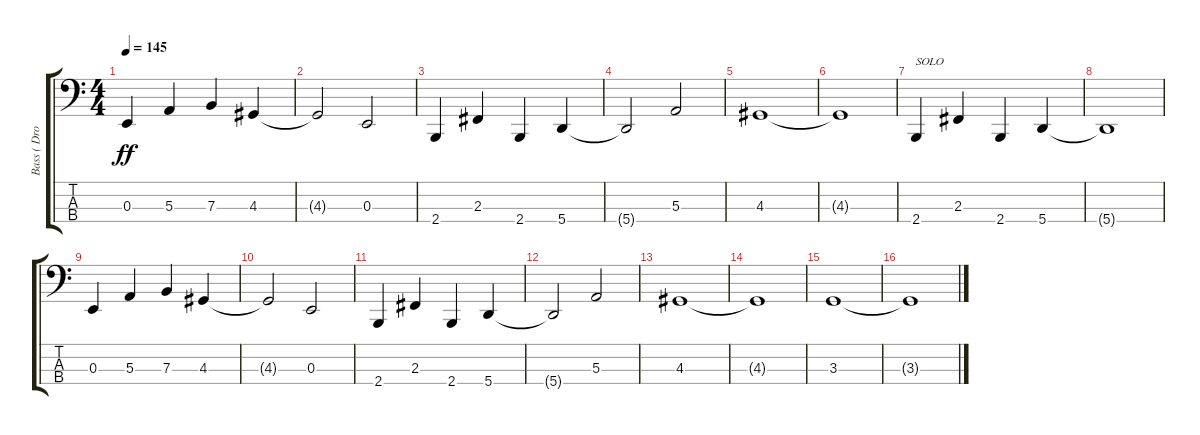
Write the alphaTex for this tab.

\track ("Bass ( Drop A )" "Bass ( Dro") {instrument electricbassfinger}
\staff {score tabs}
\tuning (D2 A1 E1 A0) {hide}
\ts (4 4)
\tempo 145
\clef f4
\ks c
0.3.4{dy ff} 5.3.4 7.3.4 4.3.4 |
4.3{t}.2 0.3.2 |
2.4.4 2.3.4 2.4.4 5.4.4 |
5.4{t}.2 5.3.2 |
4.3.1 |
4.3{t}.1 |
2.4.4{txt "SOLO"} 2.3.4 2.4.4 5.4.4 |
5.4{t}.1 |
0.3.4 5.3.4 7.3.4 4.3.4 |
4.3{t}.2 0.3.2 |
2.4.4 2.3.4 2.4.4 5.4.4 |
5.4{t}.2 5.3.2 |
4.3.1 |
4.3{t}.1 |
3.3.1 |
3.3{t}.1
